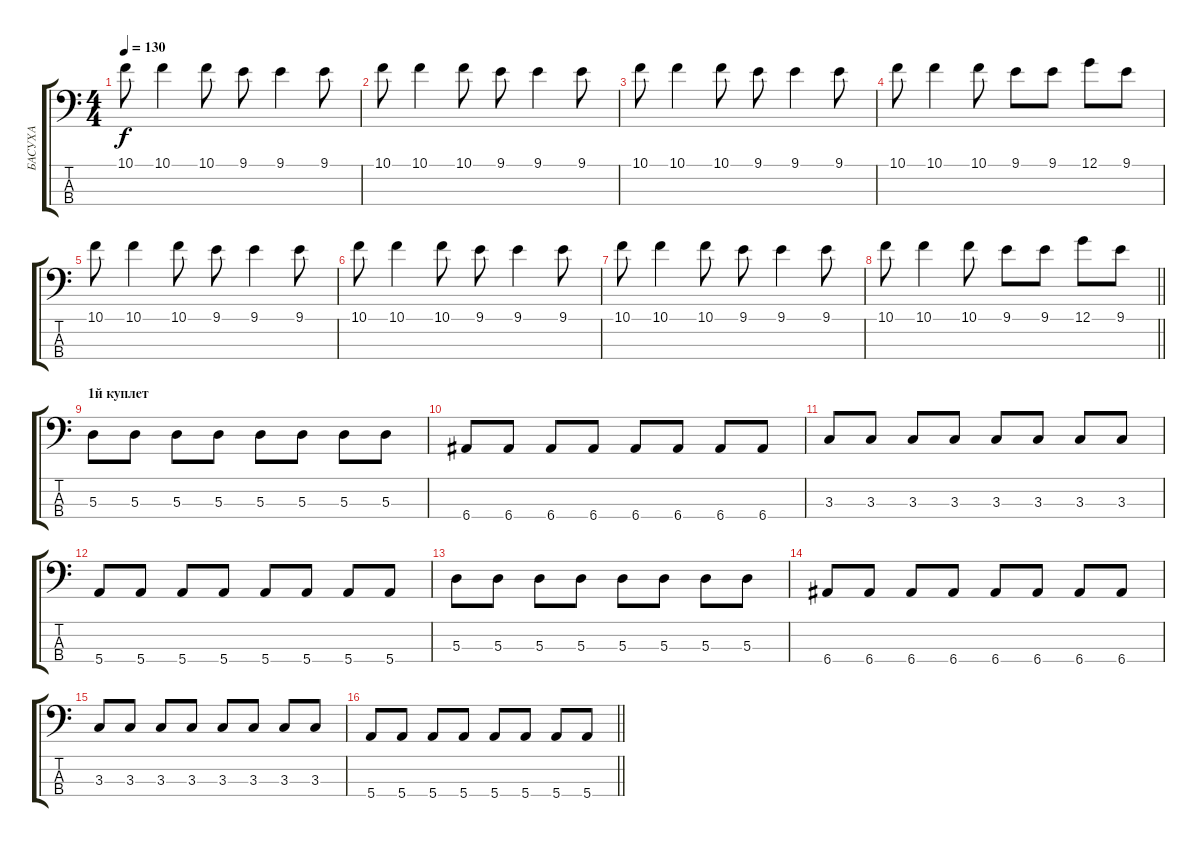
\track ("БАСУХА" "БАСУХА") {instrument electricbassfinger}
\staff {score tabs}
\tuning (G2 D2 A1 E1) {hide}
\ts (4 4)
\tempo 130
\clef f4
\ks c
10.1.8{dy f instrument electricbassfinger} 10.1.4 10.1.8 9.1.8 9.1.4 9.1.8 |
10.1.8 10.1.4 10.1.8 9.1.8 9.1.4 9.1.8 |
10.1.8 10.1.4 10.1.8 9.1.8 9.1.4 9.1.8 |
10.1.8 10.1.4 10.1.8 9.1.8 9.1.8 12.1.8 9.1.8 |
10.1.8 10.1.4 10.1.8 9.1.8 9.1.4 9.1.8 |
10.1.8 10.1.4 10.1.8 9.1.8 9.1.4 9.1.8 |
10.1.8 10.1.4 10.1.8 9.1.8 9.1.4 9.1.8 |
\barLineRight lightlight
10.1.8 10.1.4 10.1.8 9.1.8 9.1.8 12.1.8 9.1.8 |
\section ("" "1й куплет")
5.3.8 5.3.8 5.3.8 5.3.8 5.3.8 5.3.8 5.3.8 5.3.8 |
6.4.8 6.4.8 6.4.8 6.4.8 6.4.8 6.4.8 6.4.8 6.4.8 |
3.3.8 3.3.8 3.3.8 3.3.8 3.3.8 3.3.8 3.3.8 3.3.8 |
5.4.8 5.4.8 5.4.8 5.4.8 5.4.8 5.4.8 5.4.8 5.4.8 |
5.3.8 5.3.8 5.3.8 5.3.8 5.3.8 5.3.8 5.3.8 5.3.8 |
6.4.8 6.4.8 6.4.8 6.4.8 6.4.8 6.4.8 6.4.8 6.4.8 |
3.3.8 3.3.8 3.3.8 3.3.8 3.3.8 3.3.8 3.3.8 3.3.8 |
\barLineRight lightlight
5.4.8 5.4.8 5.4.8 5.4.8 5.4.8 5.4.8 5.4.8 5.4.8
